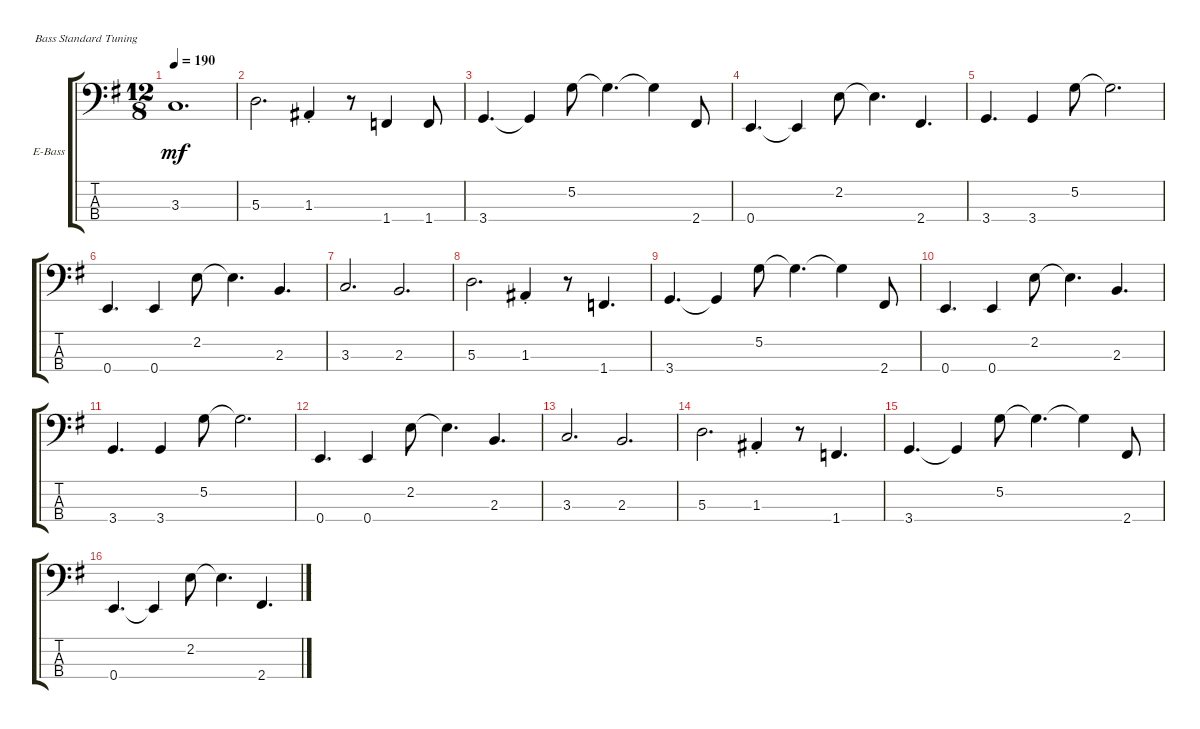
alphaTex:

\defaultSystemsLayout 4
\bracketExtendMode groupsimilarinstruments
\firstSystemTrackNameOrientation horizontal
\otherSystemsTrackNameOrientation horizontal
\track ("Electric Bass" "E-Bass") {instrument electricbassfinger}
\staff {score tabs}
\tuning (G2 D2 A1 E1)
\ts (12 8)
\tempo 190
\clef f4
\scale
0.513944
\ks g
3.3.1{d dy mf instrument electricbassfinger} |
\scale
0.243028 5.3.2{d} 1.3{st}.4 r.8 1.4.4 1.4.8 |
\scale
0.243028 3.4.4{d} 3.4{t}.4 5.2.8 5.2{t}.4{d} 5.2{t}.4 2.4.8 |
0.4.4{d} 0.4{t}.4 2.2.8 2.2{t}.4{d} 2.4.4{d} |
3.4.4{d} 3.4.4 5.2.8 5.2{t}.2{d} |
0.4.4{d} 0.4.4 2.2.8 2.2{t}.4{d} 2.3.4{d} |
3.3.2{d} 2.3.2{d} |
5.3.2{d} 1.3{st}.4 r.8 1.4.4{d} |
3.4.4{d} 3.4{t}.4 5.2.8 5.2{t}.4{d} 5.2{t}.4 2.4.8 |
0.4.4{d} 0.4.4 2.2.8 2.2{t}.4{d} 2.3.4{d} |
3.4.4{d} 3.4.4 5.2.8 5.2{t}.2{d} |
0.4.4{d} 0.4.4 2.2.8 2.2{t}.4{d} 2.3.4{d} |
3.3.2{d} 2.3.2{d} |
5.3.2{d} 1.3{st}.4 r.8 1.4.4{d} |
3.4.4{d} 3.4{t}.4 5.2.8 5.2{t}.4{d} 5.2{t}.4 2.4.8 |
0.4.4{d} 0.4{t}.4 2.2.8 2.2{t}.4{d} 2.4.4{d}
